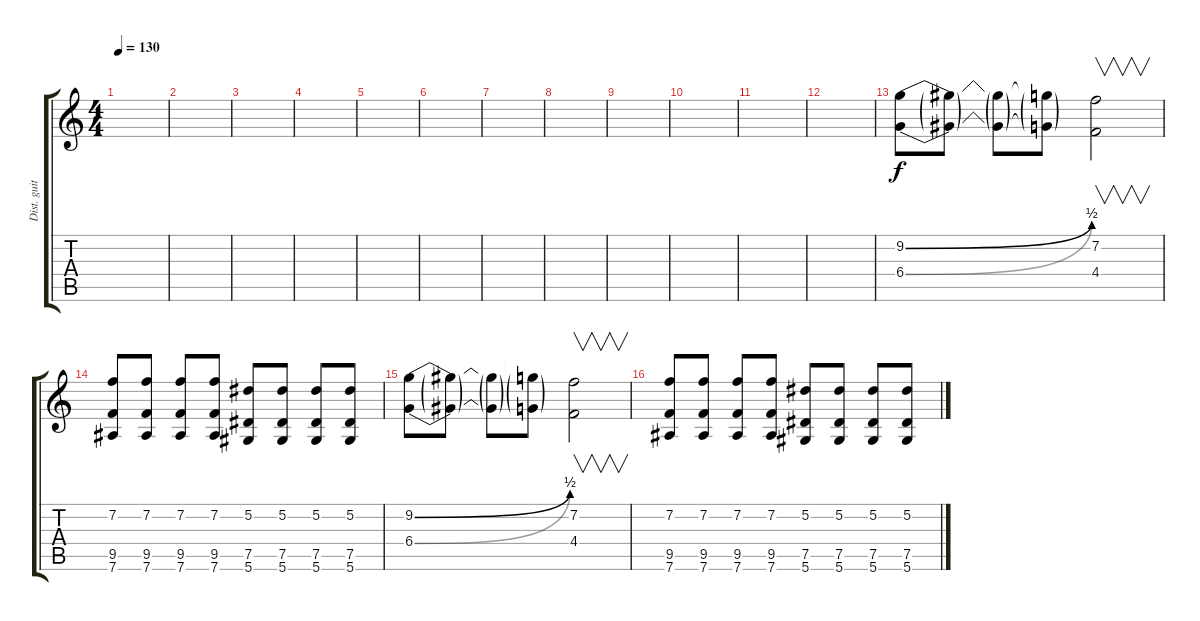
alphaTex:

\track ("Dist. guitar" "Dist. guit") {instrument overdrivenguitar}
\staff {score tabs}
\tuning (Eb4 Bb3 Gb3 Db3 Ab2 Eb2) {hide}
\ts (4 4)
\tempo 130
\clef g2
\ks c
|
|
|
|
|
|
|
|
|
|
|
|
(9.2{be (bend 0 0 60 2)} 6.4{be (bend 0 0 60 2)}).8 (9.2{t} 6.4{t}).8 (9.2{t} 6.4{t}).8 (9.2{t} 6.4{t}).8 (7.2 4.4).2{v} |
(7.2 9.5 7.6).8 (7.2 9.5 7.6).8 (7.2 9.5 7.6).8 (7.2 9.5 7.6).8 (5.2 7.5 5.6).8 (5.2 7.5 5.6).8 (5.2 7.5 5.6).8 (5.2 7.5 5.6).8 |
(9.2{be (bend 0 0 60 2)} 6.4{be (bend 0 0 60 2)}).8 (9.2{t} 6.4{t}).8 (9.2{t} 6.4{t}).8 (9.2{t} 6.4{t}).8 (7.2 4.4).2{v} |
(7.2 9.5 7.6).8 (7.2 9.5 7.6).8 (7.2 9.5 7.6).8 (7.2 9.5 7.6).8 (5.2 7.5 5.6).8 (5.2 7.5 5.6).8 (5.2 7.5 5.6).8 (5.2 7.5 5.6).8
